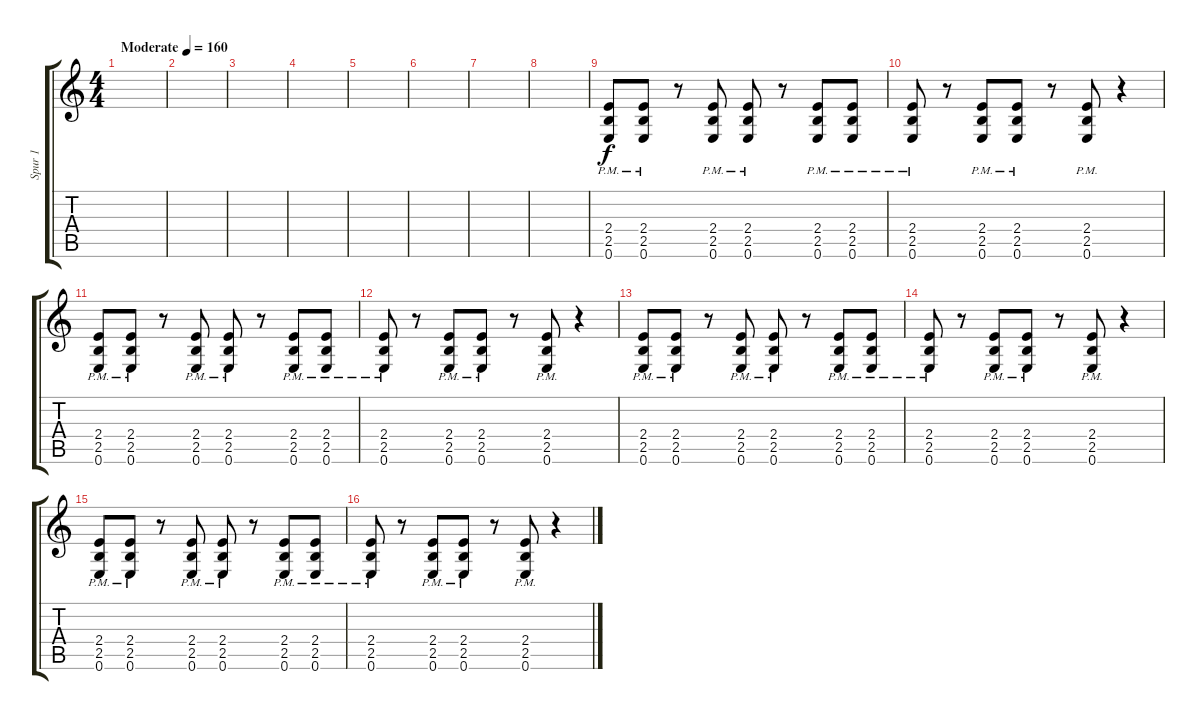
\track ("Spur 1" "Spur 1") {instrument overdrivenguitar}
\staff {score tabs}
\tuning (E4 B3 G3 D3 A2 E2) {hide}
\ts (4 4)
\tempo (160 "Moderate")
\clef g2
\ks c
|
|
|
|
|
|
|
|
(2.4{pm} 2.5{pm} 0.6{pm}).8 (2.4{pm} 2.5{pm} 0.6{pm}).8 r.8 (2.4{pm} 2.5{pm} 0.6{pm}).8 (2.4{pm} 2.5{pm} 0.6{pm}).8 r.8 (2.4{pm} 2.5{pm} 0.6{pm}).8 (2.4{pm} 2.5{pm} 0.6{pm}).8 |
(2.4{pm} 2.5{pm} 0.6{pm}).8 r.8 (2.4{pm} 2.5{pm} 0.6{pm}).8 (2.4{pm} 2.5{pm} 0.6{pm}).8 r.8 (2.4{pm} 2.5{pm} 0.6{pm}).8 r.4 |
(2.4{pm} 2.5{pm} 0.6{pm}).8 (2.4{pm} 2.5{pm} 0.6{pm}).8 r.8 (2.4{pm} 2.5{pm} 0.6{pm}).8 (2.4{pm} 2.5{pm} 0.6{pm}).8 r.8 (2.4{pm} 2.5{pm} 0.6{pm}).8 (2.4{pm} 2.5{pm} 0.6{pm}).8 |
(2.4{pm} 2.5{pm} 0.6{pm}).8 r.8 (2.4{pm} 2.5{pm} 0.6{pm}).8 (2.4{pm} 2.5{pm} 0.6{pm}).8 r.8 (2.4{pm} 2.5{pm} 0.6{pm}).8 r.4 |
(2.4{pm} 2.5{pm} 0.6{pm}).8 (2.4{pm} 2.5{pm} 0.6{pm}).8 r.8 (2.4{pm} 2.5{pm} 0.6{pm}).8 (2.4{pm} 2.5{pm} 0.6{pm}).8 r.8 (2.4{pm} 2.5{pm} 0.6{pm}).8 (2.4{pm} 2.5{pm} 0.6{pm}).8 |
(2.4{pm} 2.5{pm} 0.6{pm}).8 r.8 (2.4{pm} 2.5{pm} 0.6{pm}).8 (2.4{pm} 2.5{pm} 0.6{pm}).8 r.8 (2.4{pm} 2.5{pm} 0.6{pm}).8 r.4 |
(2.4{pm} 2.5{pm} 0.6{pm}).8 (2.4{pm} 2.5{pm} 0.6{pm}).8 r.8 (2.4{pm} 2.5{pm} 0.6{pm}).8 (2.4{pm} 2.5{pm} 0.6{pm}).8 r.8 (2.4{pm} 2.5{pm} 0.6{pm}).8 (2.4{pm} 2.5{pm} 0.6{pm}).8 |
(2.4{pm} 2.5{pm} 0.6{pm}).8 r.8 (2.4{pm} 2.5{pm} 0.6{pm}).8 (2.4{pm} 2.5{pm} 0.6{pm}).8 r.8 (2.4{pm} 2.5{pm} 0.6{pm}).8 r.4
